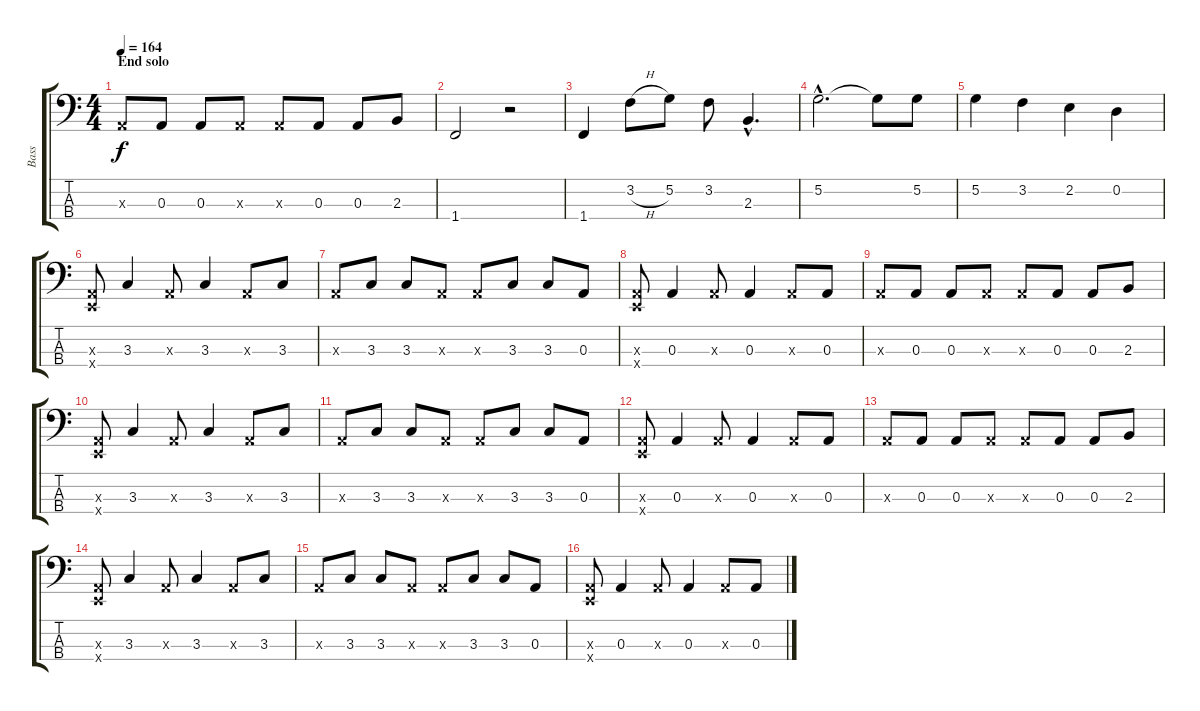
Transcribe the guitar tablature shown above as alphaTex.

\track ("Bass" "Bass") {instrument electricbassfinger}
\staff {score tabs}
\tuning (G2 D2 A1 E1) {hide}
\ts (4 4)
\section ("" "End solo")
\tempo 164
\clef f4
\ks c
0.3{x}.8{dy f} 0.3.8 0.3.8 0.3{x}.8 0.3{x}.8 0.3.8 0.3.8 2.3.8 |
1.4.2 r.2 |
1.4.4 3.2{h}.8 5.2.8 3.2.8 2.3{hac}.4{d} |
5.2{hac}.2{d} 5.2{t}.8 5.2.8 |
5.2.4 3.2.4 2.2.4 0.2.4 |
(0.3{x} 0.4{x}).8{volume 10} 3.3.4{volume 7} 0.3{x}.8 3.3.4 0.3{x}.8 3.3.8 |
0.3{x}.8 3.3.8 3.3.8 0.3{x}.8 0.3{x}.8 3.3.8 3.3.8 0.3.8 |
(0.3{x} 0.4{x}).8 0.3.4 0.3{x}.8{volume 5} 0.3.4 0.3{x}.8 0.3.8 |
0.3{x}.8{volume 5} 0.3.8 0.3.8 0.3{x}.8 0.3{x}.8 0.3.8 0.3.8 2.3.8 |
(0.3{x} 0.4{x}).8 3.3.4 0.3{x}.8 3.3.4 0.3{x}.8 3.3.8 |
0.3{x}.8 3.3.8 3.3.8 0.3{x}.8 0.3{x}.8 3.3.8 3.3.8 0.3.8 |
(0.3{x} 0.4{x}).8{volume 2} 0.3.4 0.3{x}.8 0.3.4 0.3{x}.8 0.3.8 |
0.3{x}.8 0.3.8 0.3.8 0.3{x}.8 0.3{x}.8 0.3.8 0.3.8 2.3.8 |
(0.3{x} 0.4{x}).8 3.3.4 0.3{x}.8 3.3.4 0.3{x}.8 3.3.8 |
0.3{x}.8 3.3.8 3.3.8 0.3{x}.8 0.3{x}.8 3.3.8 3.3.8 0.3.8 |
(0.3{x} 0.4{x}).8 0.3.4 0.3{x}.8 0.3.4 0.3{x}.8 0.3.8
